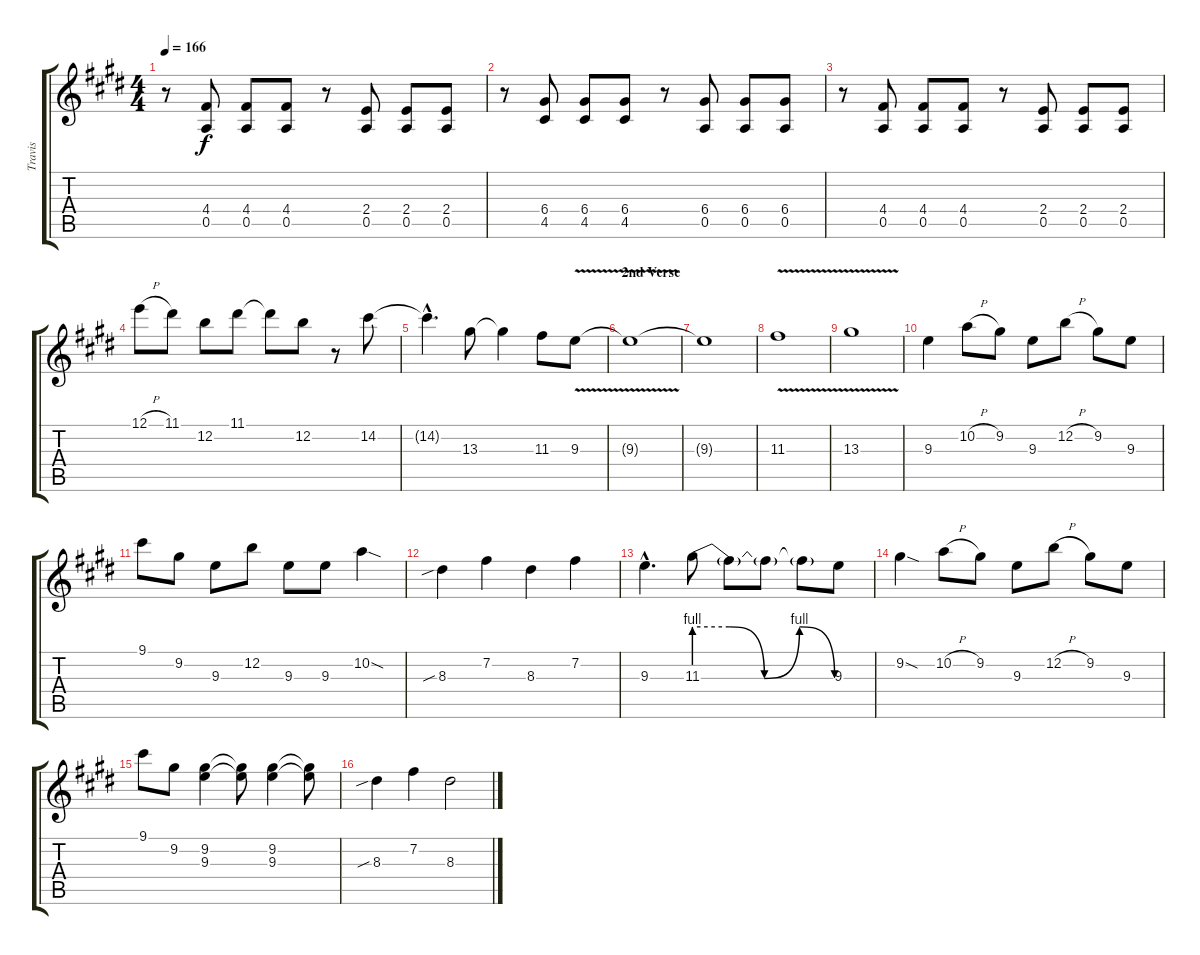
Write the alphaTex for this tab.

\track ("Travis" "Travis") {instrument overdrivenguitar}
\staff {score tabs}
\tuning (E4 B3 G3 D3 A2 E2) {hide}
\ts (4 4)
\tempo 166
\clef g2
\ks e
r.8{dy f} (4.4 0.5).8 (4.4 0.5).8 (4.4 0.5).8 r.8 (2.4 0.5).8 (2.4 0.5).8 (2.4 0.5).8 |
r.8 (6.4 4.5).8 (6.4 4.5).8 (6.4 4.5).8 r.8 (6.4 0.5).8 (6.4 0.5).8 (6.4 0.5).8 |
r.8 (4.4 0.5).8 (4.4 0.5).8 (4.4 0.5).8 r.8 (2.4 0.5).8 (2.4 0.5).8 (2.4 0.5).8 |
12.1{h}.8 11.1.8 12.2.8 11.1.8 11.1{t}.8 12.2.8 r.8 14.2.8 |
14.2{hac t}.4{d} 13.3.8 13.3{t}.4 11.3.8 9.3{v}.8 |
\section ("" "2nd Verse")
9.3{t}.1 |
9.3{t}.1 |
11.3{v}.1 |
13.3{v}.1 |
9.3.4 10.2{h}.8 9.2.8 9.3.8 12.2{h}.8 9.2.8 9.3.8 |
9.1.8 9.2.8 9.3.8 12.2.8 9.3.8 9.3.8 10.2{sod}.4 |
8.3{sib}.4 7.2.4 8.3.4 7.2.4 |
9.3{hac}.4{d} 11.3{be (custom 0 4 15 4 30 0 45 4 60 0)}.8 11.3{t}.8 11.3{t}.8 11.3{t}.8 9.3.8 |
9.2{sod}.4 10.2{h}.8 9.2.8 9.3.8 12.2{h}.8 9.2.8 9.3.8 |
9.1.8 9.2.8 (9.2 9.3).4 (9.2{t} 9.3{t}).8 (9.2 9.3).4 (9.2{t} 9.3{t}).8 |
8.3{sib}.4 7.2.4 8.3.2
